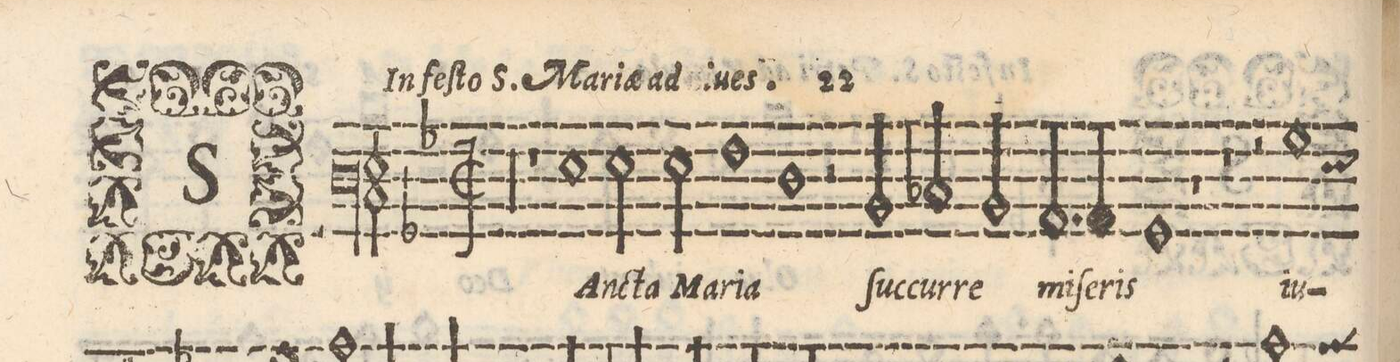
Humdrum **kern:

**kern	**text
*I"BASSVS	*
*clefF3	*
*k[b-]	*
*met(C|)	*
*M2/1	*
00r	.
=2-	=2-
=3-	=3-
1r	.
1G	SAn-
=4-	=4-
2G\	-cta
2G\	Ma-
1A	-ri-
=5-	=5-
1F	-a
2r	.
2D/	ſuc-
=6-	=6-
2E-X/	-cur-
2D/	-re
2.C/	mi-
4C/	-ſe-
=7-	=7-
1BB-	-ris
1r	.
=8-	=8-
1r	.
2r	.
1B-\	iu-
*custos:G	*
*-	*-
